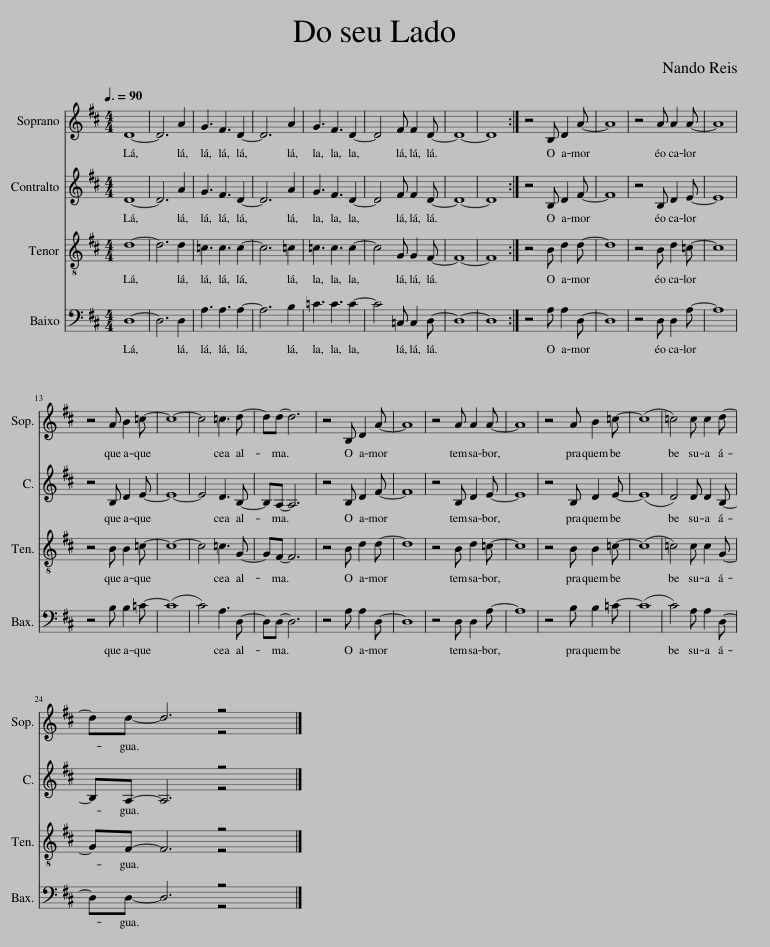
X:1
%%score 1 2 3 4
L:1/8
Q:3/8=90
M:4/4
I:linebreak $
K:D
V:1 treble
V:2 treble
V:3 treble-8
V:4 bass
V:1
 D8- | D6 A2 | G3 F3 D2- | D6 A2 | G3 F3 D2- | %5
 D4 F F2 D- | D8- | D8 :| z4 B, D2 A- | A8 | %10
 z4 A A2 A- | A8 |$ z4 A B2 =c- | c8- | c4 =c3 d- | %15
 dd- d6 | z4 B, D2 A- | A8 | z4 A A2 A- | A8 | %20
 z4 A B2 =c- | (c8 | =c4) c c2 d- |$ dd- d6 |] %24
V:2
 D8- | D6 A2 | G3 F3 D2- | D6 A2 | G3 F3 D2- | %5
 D4 F F2 D- | D8- | D8 :| z4 B, D2 F- | F8 | %10
 z4 B, D2 E- | E8 |$ z4 B, D2 E- | E8- | E4 D3 B,- | %15
 B,A,- A,6 | z4 B, D2 F- | F8 | z4 B, D2 E- | E8 | %20
 z4 B, D2 E- | (E8 | D4) D D2 B,- |$ B,A,- A,6 |] %24
V:3
 d8- | d6 d2 | =c3 c3 c2- | c6 =c2 | =c3 c3 c2- | %5
 c4 G G2 F- | F8- | F8 :| z4 B d2 d- | d8 | %10
 z4 B d2 =c- | c8 |$ z4 B B2 =c- | c8- | c4 =c3 G- | %15
 GF- F6 | z4 B d2 d- | d8 | z4 B d2 =c- | c8 | %20
 z4 B B2 =c- | (c8 | =c4) c c2 G- |$ GF- F6 |] %24
V:4
 D,8- | D,6 D,2 | A,3 A,3 A,2- | A,6 B,2 | =C3 C3 C2- | %5
 C4 =C, C,2 D,- | D,8- | D,8 :| z4 A, A,2 D,- | D,8 | %10
 z4 D, D,2 A,- | A,8 |$ z4 B, B,2 =C- | (C8 | C4) A,3 D,- | %15
 D,D,- D,6 | z4 A, A,2 D,- | D,8 | z4 D, D,2 A,- | A,8 | %20
 z4 B, B,2 =C- | (C8 | C4) A, A,2 D,- |$ D,D,- D,6 |] %24
